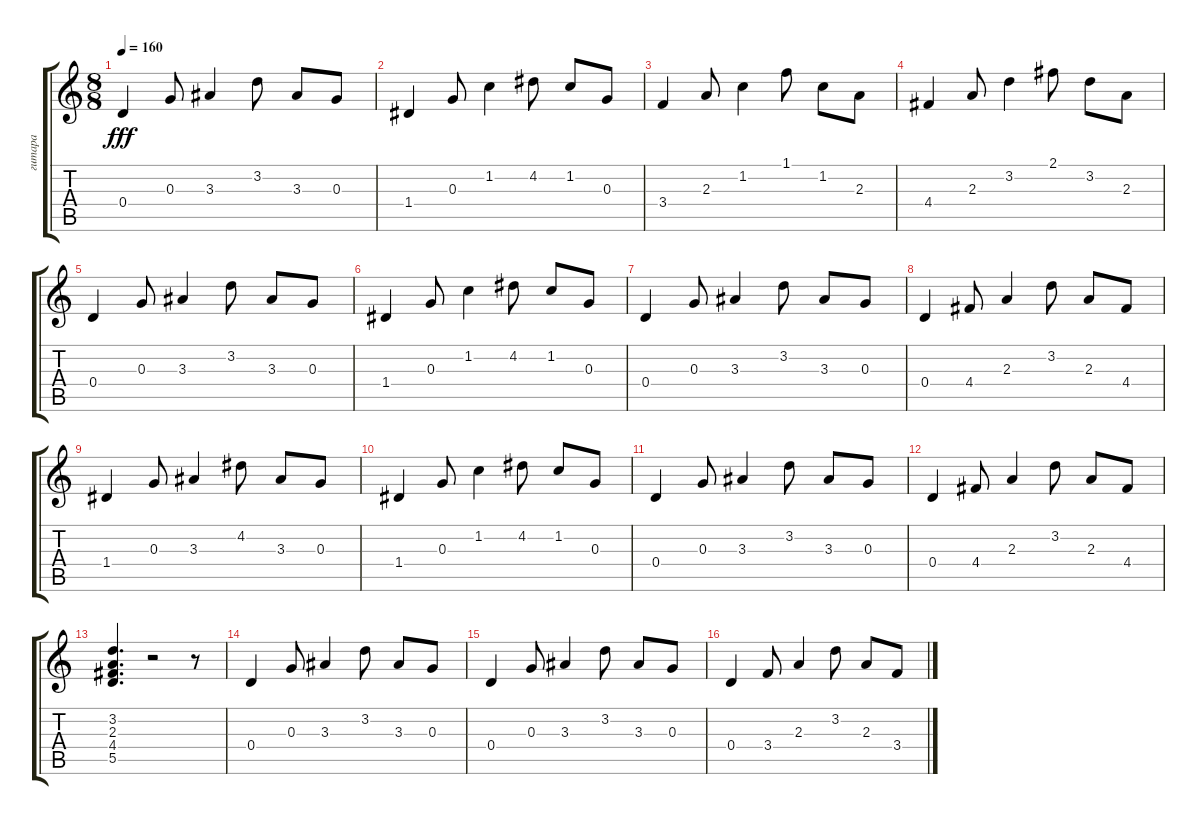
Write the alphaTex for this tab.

\track ("гитара" "гитара") {instrument acousticguitarsteel}
\staff {score tabs}
\tuning (E4 B3 G3 D3 A2 E2) {hide}
\ts (8 8)
\tempo 160
\clef g2
\ks c
0.4.4{dy fff} 0.3.8 3.3.4 3.2.8 3.3.8 0.3.8 |
1.4.4 0.3.8 1.2.4 4.2.8 1.2.8 0.3.8 |
3.4.4 2.3.8 1.2.4 1.1.8 1.2.8 2.3.8 |
4.4.4 2.3.8 3.2.4 2.1.8 3.2.8 2.3.8 |
0.4.4 0.3.8 3.3.4 3.2.8 3.3.8 0.3.8 |
1.4.4 0.3.8 1.2.4 4.2.8 1.2.8 0.3.8 |
0.4.4 0.3.8 3.3.4 3.2.8 3.3.8 0.3.8 |
0.4.4 4.4.8 2.3.4 3.2.8 2.3.8 4.4.8 |
1.4.4 0.3.8 3.3.4 4.2.8 3.3.8 0.3.8 |
1.4.4 0.3.8 1.2.4 4.2.8 1.2.8 0.3.8 |
0.4.4 0.3.8 3.3.4 3.2.8 3.3.8 0.3.8 |
0.4.4 4.4.8 2.3.4 3.2.8 2.3.8 4.4.8 |
(3.2 2.3 4.4 5.5).4{d} r.2 r.8 |
0.4.4 0.3.8 3.3.4 3.2.8 3.3.8 0.3.8 |
0.4.4 0.3.8 3.3.4 3.2.8 3.3.8 0.3.8 |
0.4.4 3.4.8 2.3.4 3.2.8 2.3.8 3.4.8
